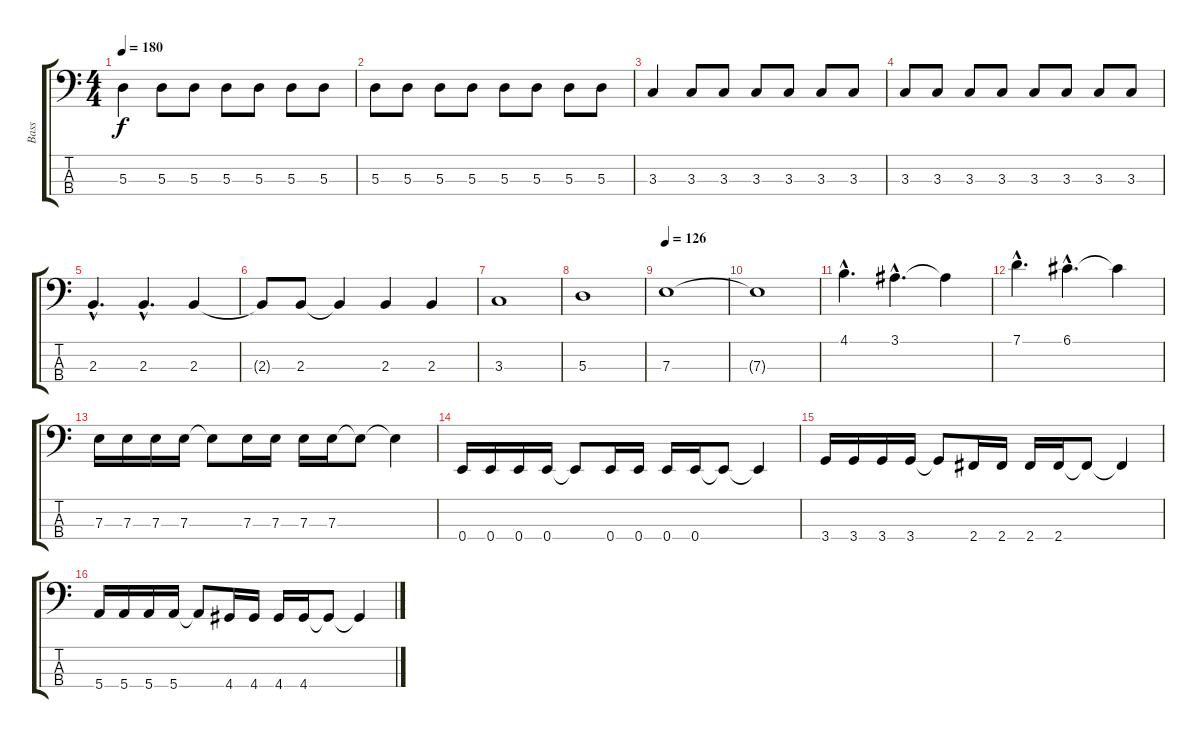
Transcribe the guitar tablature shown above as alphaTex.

\track ("Bass" "Bass") {instrument electricbasspick}
\staff {score tabs}
\tuning (G2 D2 A1 E1) {hide}
\ts (4 4)
\tempo 180
\clef f4
\ks c
5.3.4{dy f} 5.3.8 5.3.8 5.3.8 5.3.8 5.3.8 5.3.8 |
5.3.8 5.3.8 5.3.8 5.3.8 5.3.8 5.3.8 5.3.8 5.3.8 |
3.3.4 3.3.8 3.3.8 3.3.8 3.3.8 3.3.8 3.3.8 |
3.3.8 3.3.8 3.3.8 3.3.8 3.3.8 3.3.8 3.3.8 3.3.8 |
2.3{hac}.4{d} 2.3{hac}.4{d} 2.3.4 |
2.3{t}.8 2.3.8 2.3{t}.4 2.3.4 2.3.4 |
3.3.1 |
5.3.1 |
\tempo 126
7.3.1 |
7.3{t}.1 |
4.1{hac}.4{d} 3.1{hac}.4{d} 3.1{t}.4 |
7.1{hac}.4{d} 6.1{hac}.4{d} 6.1{t}.4 |
7.3.16 7.3.16 7.3.16 7.3.16 7.3{t}.8 7.3.16 7.3.16 7.3.16 7.3.16 7.3{t}.8 7.3{t}.4 |
0.4.16 0.4.16 0.4.16 0.4.16 0.4{t}.8 0.4.16 0.4.16 0.4.16 0.4.16 0.4{t}.8 0.4{t}.4 |
3.4.16 3.4.16 3.4.16 3.4.16 3.4{t}.8 2.4.16 2.4.16 2.4.16 2.4.16 2.4{t}.8 2.4{t}.4 |
5.4.16 5.4.16 5.4.16 5.4.16 5.4{t}.8 4.4.16 4.4.16 4.4.16 4.4.16 4.4{t}.8 4.4{t}.4
